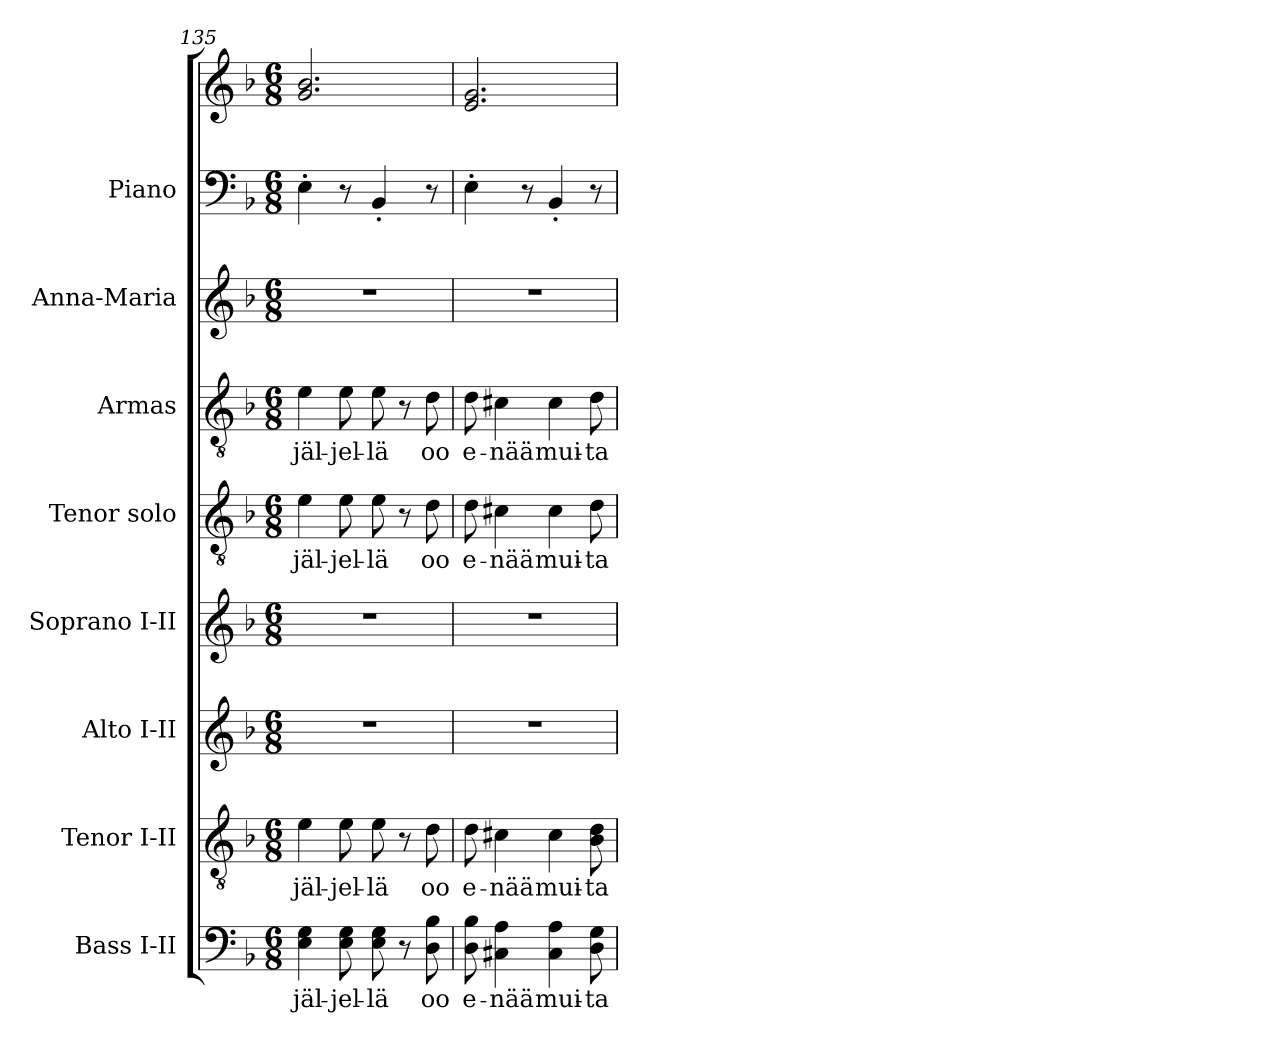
**kern	**text	**kern	**text	**kern	**kern	**kern	**text	**kern	**text	**kern	**kern	**kern
*part8	*part8	*part7	*part7	*part6	*part5	*part4	*part4	*part3	*part3	*part2	*part1	*part1
*staff9	*staff9	*staff8	*staff8	*staff7	*staff6	*staff5	*staff5	*staff4	*staff4	*staff3	*staff2	*staff1
*I"Bass I-II	*	*I"Tenor I-II	*	*I"Alto I-II	*I"Soprano I-II	*I"Tenor solo	*	*I"Armas	*	*I"Anna-Maria	*I"Piano	*
*I'B.	*	*I'T.	*	*I'A.	*I'S.	*I'T. Solo	*	*I'Armas	*	*I'A-M	*I'Pno.	*
*clefF4	*	*clefGv2	*	*clefG2	*clefG2	*clefGv2	*	*clefGv2	*	*clefG2	*clefF4	*clefG2
*	*	*ITrd7c12	*	*	*	*ITrd7c12	*	*ITrd7c12	*	*	*	*
*k[b-]	*	*k[b-]	*	*k[b-]	*k[b-]	*k[b-]	*	*k[b-]	*	*k[b-]	*k[b-]	*k[b-]
*F:	*	*F:	*	*F:	*F:	*F:	*	*F:	*	*F:	*F:	*F:
*M6/8	*	*M6/8	*	*M6/8	*M6/8	*M6/8	*	*M6/8	*	*M6/8	*M6/8	*M6/8
=135	=135	=135	=135	=135	=135	=135	=135	=135	=135	=135	=135	=135
!	!LO:LY:b:color=#000000	!	!	!	!	!	!	!	!	!	!	!
!	!	!	!LO:LY:b:color=#000000	!LO:N:vis=1	!LO:N:vis=1	!	!	!	!	!	!	!
!	!	!	!	!	!	!	!LO:LY:b:color=#000000	!	!	!	!	!
!	!	!	!	!	!	!	!	!	!LO:LY:b:color=#000000	!LO:N:vis=1	!	!
4Ei\ 4Gi	jäl-	4Ei\	jäl-	2.r	2.r	4Ei\	jäl-	4Ei\	jäl-	2.r	4E'i\	2.gi/ 2.b-i
!	!LO:LY:b:color=#000000	!	!	!	!	!	!	!	!	!	!	!
!	!	!	!LO:LY:b:color=#000000	!	!	!	!	!	!	!	!	!
!	!	!	!	!	!	!	!LO:LY:b:color=#000000	!	!	!	!	!
!	!	!	!	!	!	!	!	!	!LO:LY:b:color=#000000	!	!	!
8Ei\ 8Gi	-jel-	8Ei\	-jel-	.	.	8Ei\	-jel-	8Ei\	-jel-	.	8r	.
!	!LO:LY:b:color=#000000	!	!	!	!	!	!	!	!	!	!	!
!	!	!	!LO:LY:b:color=#000000	!	!	!	!	!	!	!	!	!
!	!	!	!	!	!	!	!LO:LY:b:color=#000000	!	!	!	!	!
!	!	!	!	!	!	!	!	!	!LO:LY:b:color=#000000	!	!	!
8Ei\ 8Gi	-lä	8Ei\	-lä	.	.	8Ei\	-lä	8Ei\	-lä	.	4BB-'i/	.
8r	.	8r	.	.	.	8r	.	8r	.	.	.	.
!	!LO:LY:b:color=#000000	!	!	!	!	!	!	!	!	!	!	!
!	!	!	!LO:LY:b:color=#000000	!	!	!	!	!	!	!	!	!
!	!	!	!	!	!	!	!LO:LY:b:color=#000000	!	!	!	!	!
!	!	!	!	!	!	!	!	!	!LO:LY:b:color=#000000	!	!	!
8Di\ 8B-i	oo	8Di\	oo	.	.	8Di\	oo	8Di\	oo	.	8r	.
=136	=136	=136	=136	=136	=136	=136	=136	=136	=136	=136	=136	=136
!	!LO:LY:b:color=#000000	!	!	!	!	!	!	!	!	!	!	!
!	!	!	!LO:LY:b:color=#000000	!LO:N:vis=1	!LO:N:vis=1	!	!	!	!	!	!	!
!	!	!	!	!	!	!	!LO:LY:b:color=#000000	!	!	!	!	!
!	!	!	!	!	!	!	!	!	!LO:LY:b:color=#000000	!LO:N:vis=1	!	!
8Di\ 8B-i	e-	8Di\	e-	2.r	2.r	8Di\	e-	8Di\	e-	2.r	4E'i\	2.ei/ 2.gi
!	!LO:LY:b:color=#000000	!	!	!	!	!	!	!	!	!	!	!
!	!	!	!LO:LY:b:color=#000000	!	!	!	!	!	!	!	!	!
!	!	!	!	!	!	!	!LO:LY:b:color=#000000	!	!	!	!	!
!	!	!	!	!	!	!	!	!	!LO:LY:b:color=#000000	!	!	!
4C#Xi\ 4Ai	-nää	4C#Xi\	-nää	.	.	4C#Xi\	-nää	4C#Xi\	-nää	.	.	.
.	.	.	.	.	.	.	.	.	.	.	8r	.
!	!LO:LY:b:color=#000000	!	!	!	!	!	!	!	!	!	!	!
!	!	!	!LO:LY:b:color=#000000	!	!	!	!	!	!	!	!	!
!	!	!	!	!	!	!	!LO:LY:b:color=#000000	!	!	!	!	!
!	!	!	!	!	!	!	!	!	!LO:LY:b:color=#000000	!	!	!
4C#i\ 4Ai	mui-	4C#i\	mui-	.	.	4C#i\	mui-	4C#i\	mui-	.	4BB-'i/	.
!	!LO:LY:b:color=#000000	!	!	!	!	!	!	!	!	!	!	!
!	!	!	!LO:LY:b:color=#000000	!	!	!	!	!	!	!	!	!
!	!	!	!	!	!	!	!LO:LY:b:color=#000000	!	!	!	!	!
!	!	!	!	!	!	!	!	!	!LO:LY:b:color=#000000	!	!	!
8Di\ 8Gi	-ta-	8BB-i\ 8Di	-ta-	.	.	8Di\	-ta-	8Di\	-ta-	.	8r	.
=	=	=	=	=	=	=	=	=	=	=	=	=
*-	*-	*-	*-	*-	*-	*-	*-	*-	*-	*-	*-	*-
